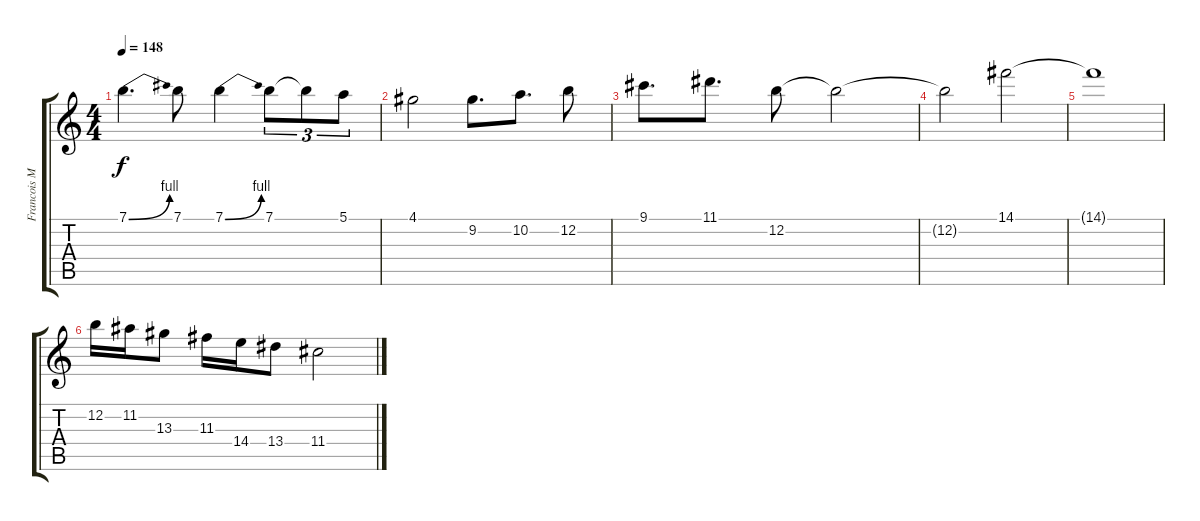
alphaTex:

\track ("Francois Merle" "Francois M") {instrument distortionguitar}
\staff {score tabs}
\tuning (E4 B3 G3 D3 A2 E2) {hide}
\ts (4 4)
\tempo 148
\clef g2
\ks c
7.1{be (bend 0 0 60 4)}.4{d dy f} 7.1.8 7.1{be (bend 0 0 60 4)}.4 7.1.8{tu (3 2)} 7.1{t}.8{tu (3 2)} 5.1.8{tu (3 2)} |
4.1.2 9.2.8{d} 10.2.8{d} 12.2.8 |
9.1.8{d} 11.1.8{d} 12.2.8 12.2{t}.2 |
12.2{t}.2 14.1.2 |
14.1{t}.1 |
12.2.16 11.2.16 13.3.8 11.3.16 14.4.16 13.4.8 11.4.2
